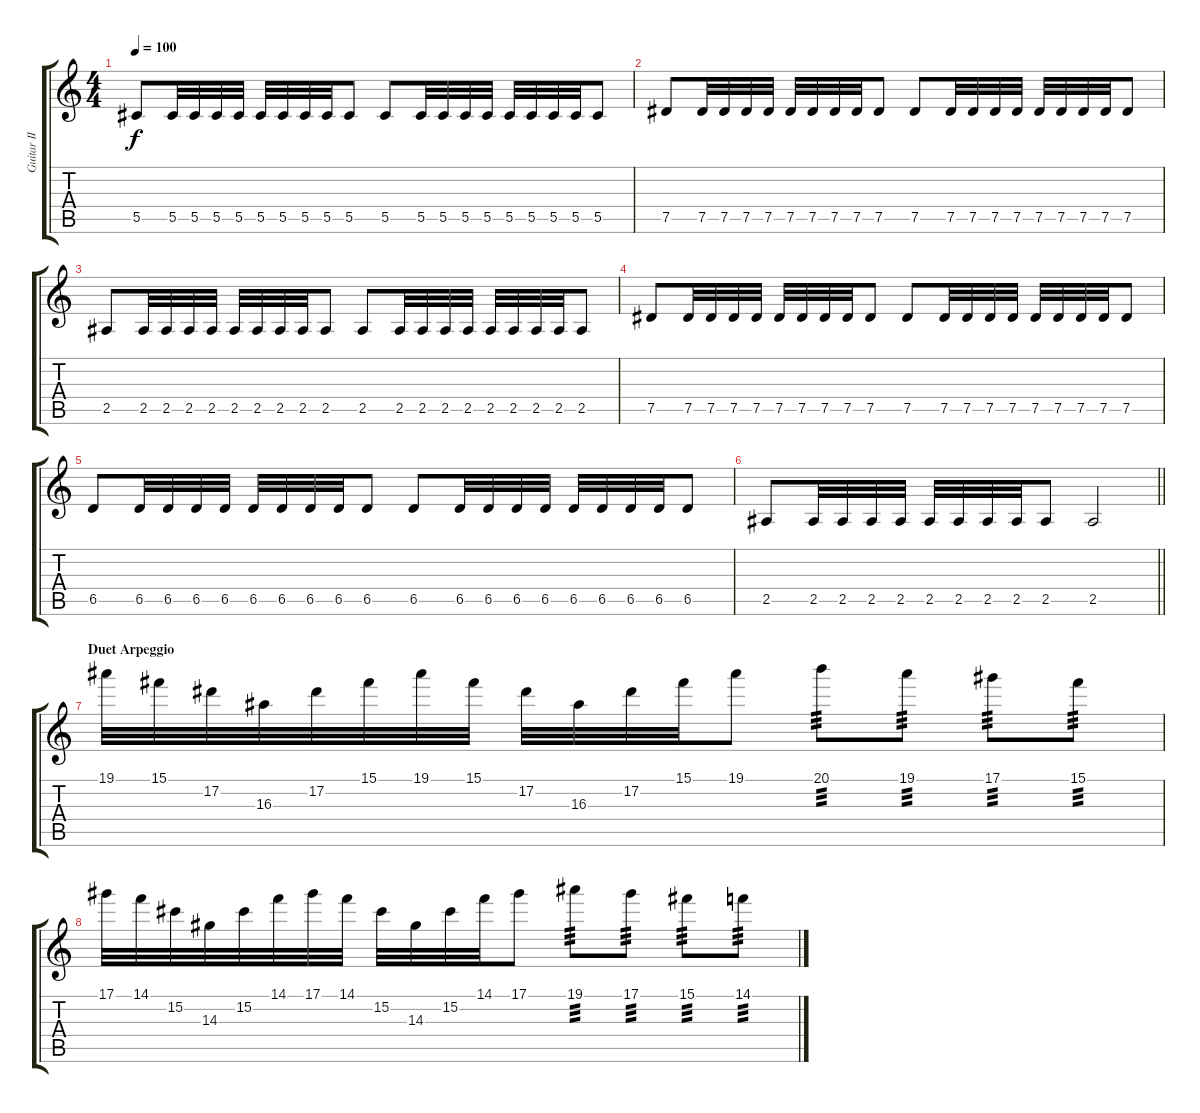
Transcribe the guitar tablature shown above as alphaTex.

\track ("Guitar II" "Guitar II") {instrument distortionguitar}
\staff {score tabs}
\tuning (Eb4 Bb3 Gb3 Db3 Ab2 Eb2) {hide}
\ts (4 4)
\tempo 100
\clef g2
\ks c
5.5.8{dy f} 5.5.32 5.5.32 5.5.32 5.5.32 5.5.32 5.5.32 5.5.32 5.5.32 5.5.8 5.5.8 5.5.32 5.5.32 5.5.32 5.5.32 5.5.32 5.5.32 5.5.32 5.5.32 5.5.8 |
7.5.8 7.5.32 7.5.32 7.5.32 7.5.32 7.5.32 7.5.32 7.5.32 7.5.32 7.5.8 7.5.8 7.5.32 7.5.32 7.5.32 7.5.32 7.5.32 7.5.32 7.5.32 7.5.32 7.5.8 |
2.5.8 2.5.32 2.5.32 2.5.32 2.5.32 2.5.32 2.5.32 2.5.32 2.5.32 2.5.8 2.5.8 2.5.32 2.5.32 2.5.32 2.5.32 2.5.32 2.5.32 2.5.32 2.5.32 2.5.8 |
7.5.8 7.5.32 7.5.32 7.5.32 7.5.32 7.5.32 7.5.32 7.5.32 7.5.32 7.5.8 7.5.8 7.5.32 7.5.32 7.5.32 7.5.32 7.5.32 7.5.32 7.5.32 7.5.32 7.5.8 |
6.5.8 6.5.32 6.5.32 6.5.32 6.5.32 6.5.32 6.5.32 6.5.32 6.5.32 6.5.8 6.5.8 6.5.32 6.5.32 6.5.32 6.5.32 6.5.32 6.5.32 6.5.32 6.5.32 6.5.8 |
\barLineRight lightlight
2.5.8 2.5.32 2.5.32 2.5.32 2.5.32 2.5.32 2.5.32 2.5.32 2.5.32 2.5.8 2.5.2 |
\section ("" "Duet Arpeggio")
19.1.32{volume 13} 15.1.32 17.2.32 16.3.32 17.2.32 15.1.32 19.1.32 15.1.32 17.2.32 16.3.32 17.2.32 15.1.32 19.1.8 20.1.8{tp 3} 19.1.8{tp 3} 17.1.8{tp 3} 15.1.8{tp 3} |
17.1.32 14.1.32 15.2.32 14.3.32 15.2.32 14.1.32 17.1.32 14.1.32 15.2.32 14.3.32 15.2.32 14.1.32 17.1.8 19.1.8{tp 3} 17.1.8{tp 3} 15.1.8{tp 3} 14.1.8{tp 3}
